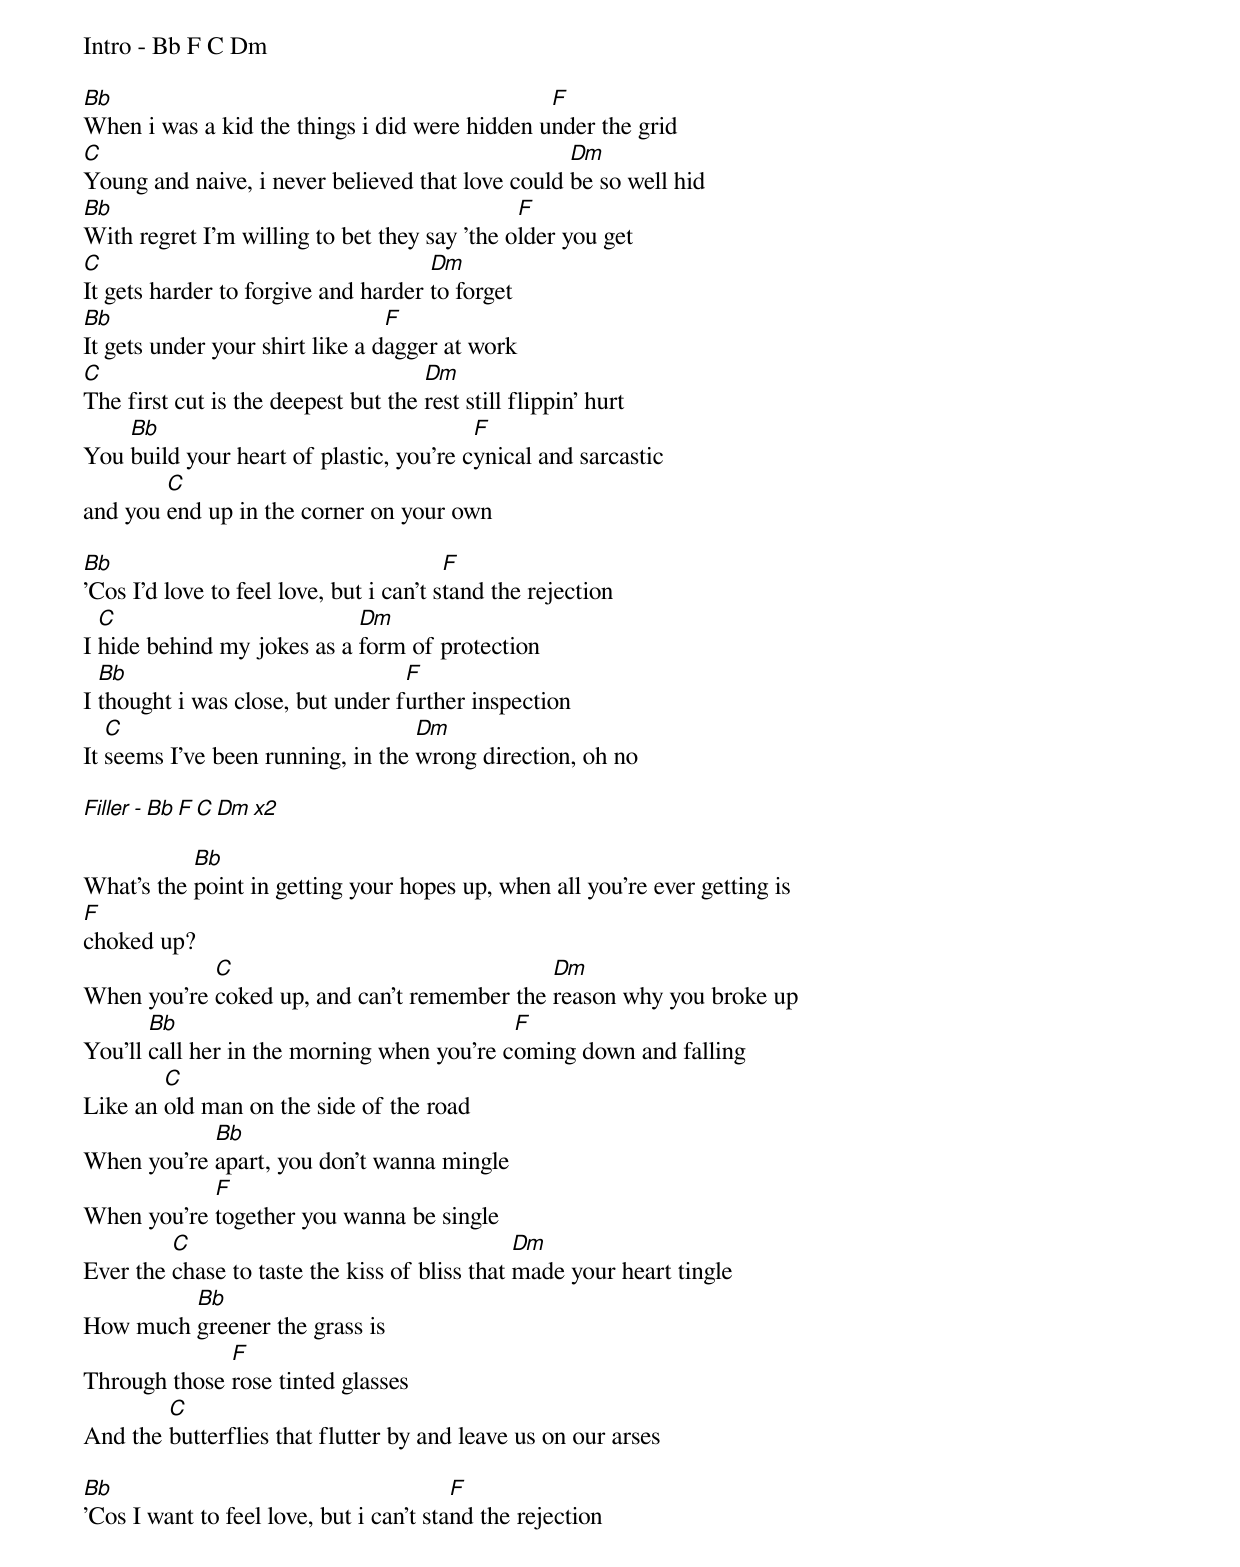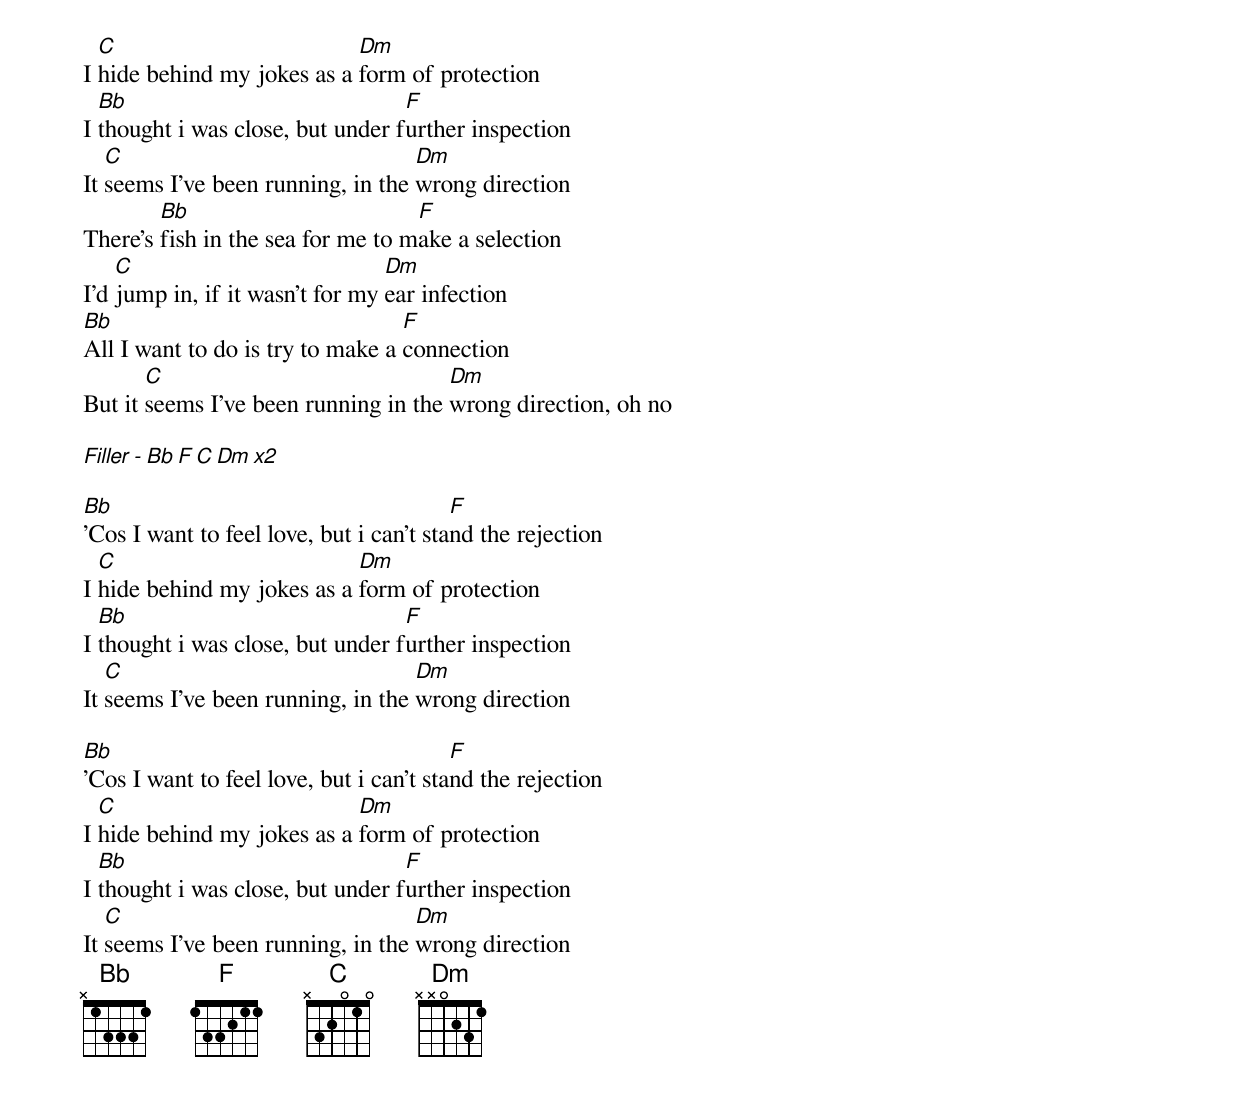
Intro - Bb F C Dm

Bb                                             F
When i was a kid the things i did were hidden under the grid
C                                                 Dm
Young and naive, i never believed that love could be so well hid
Bb                                            F
With regret I'm willing to bet they say 'the older you get
C                                    Dm
It gets harder to forgive and harder to forget
Bb                               F
It gets under your shirt like a dagger at work
C                                    Dm
The first cut is the deepest but the rest still flippin' hurt
    Bb                                   F
You build your heart of plastic, you're cynical and sarcastic
        C
and you end up in the corner on your own

Bb                                       F
'Cos I'd love to feel love, but i can't stand the rejection
  C                         Dm
I hide behind my jokes as a form of protection
  Bb                              F
I thought i was close, but under further inspection
   C                               Dm
It seems I've been running, in the wrong direction, oh no

Filler - Bb F C Dm x2

           Bb
What's the point in getting your hopes up, when all you're ever getting is
F
choked up?
            C                                Dm
When you're coked up, and can't remember the reason why you broke up
       Bb                                   F
You'll call her in the morning when you're coming down and falling
        C
Like an old man on the side of the road
            Bb
When you're apart, you don't wanna mingle
            F
When you're together you wanna be single
         C                                     Dm
Ever the chase to taste the kiss of bliss that made your heart tingle
         Bb
How much greener the grass is
              F
Through those rose tinted glasses
        C
And the butterflies that flutter by and leave us on our arses

Bb                                       F
'Cos I want to feel love, but i can't stand the rejection
  C                         Dm
I hide behind my jokes as a form of protection
  Bb                              F
I thought i was close, but under further inspection
   C                               Dm
It seems I've been running, in the wrong direction
        Bb                         F
There's fish in the sea for me to make a selection
    C                            Dm
I'd jump in, if it wasn't for my ear infection
Bb                                F
All I want to do is try to make a connection
       C                              Dm
But it seems I've been running in the wrong direction, oh no

Filler - Bb F C Dm x2

Bb                                       F
'Cos I want to feel love, but i can't stand the rejection
  C                         Dm
I hide behind my jokes as a form of protection
  Bb                              F
I thought i was close, but under further inspection
   C                               Dm
It seems I've been running, in the wrong direction

Bb                                       F
'Cos I want to feel love, but i can't stand the rejection
  C                         Dm
I hide behind my jokes as a form of protection
  Bb                              F
I thought i was close, but under further inspection
   C                               Dm
It seems I've been running, in the wrong direction
